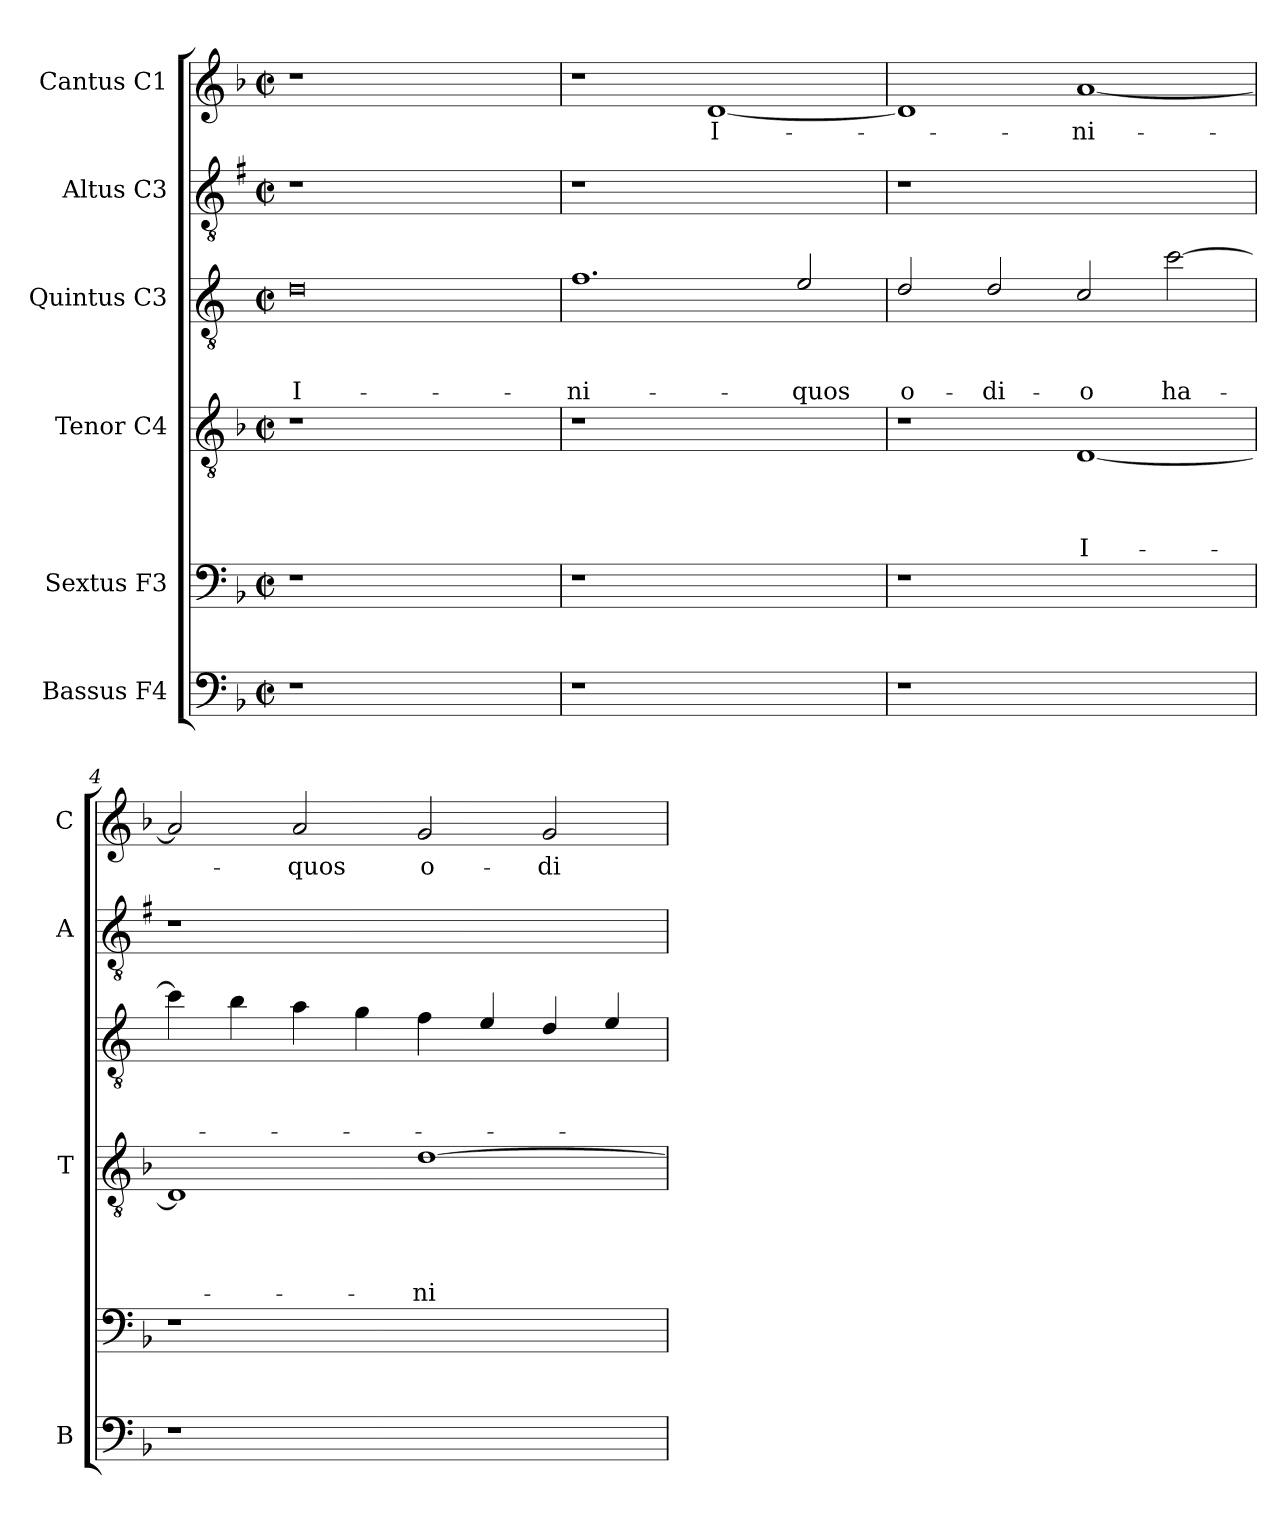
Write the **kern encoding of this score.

**kern	**kern	**kern	**text	**text	**text	**text	**kern	**text	**text	**text	**kern	**kern	**text
*part6	*part5	*part4	*part4	*part4	*part4	*part4	*part3	*part3	*part3	*part3	*part2	*part1	*part1
*staff6	*staff5	*staff4	*staff4	*staff4	*staff4	*staff4	*staff3	*staff3	*staff3	*staff3	*staff2	*staff1	*staff1
*I"Bassus F4	*I"Sextus F3	*I"Tenor C4	*	*	*	*	*I"Quintus C3	*	*	*	*I"Altus C3	*I"Cantus C1	*
*I'B	*	*I'T	*	*	*	*	*	*	*	*	*I'A	*I'C	*
*clefF4	*clefF4	*clefGv2	*	*	*	*	*clefGv2	*	*	*	*clefGv2	*clefG2	*
*	*	*	*	*	*	*	*ITrd4c7	*	*	*	*ITrd1c2	*	*
*k[b-]	*k[b-]	*k[b-]	*	*	*	*	*k[b-]	*	*	*	*k[b-]	*k[b-]	*
*F:	*F:	*F:	*	*	*	*	*F:	*	*	*	*F:	*F:	*
*M2/2	*M2/2	*M2/2	*	*	*	*	*M2/2	*	*	*	*M2/2	*M2/2	*
*met(c|)	*met(c|)	*met(c|)	*	*	*	*	*met(c|)	*	*	*	*met(c|)	*met(c|)	*
=1	=1	=1	=1	=1	=1	=1	=1	=1	=1	=1	=1	=1	=1
!	!	!	!	!	!	!	!	!	!	!LO:LY:b	!	!	!
1r	1r	1r	.	.	.	.	0G	.	.	I-	1r	1r	.
1ryy	1ryy	1ryy	.	.	.	.	.	.	.	.	1ryy	1ryy	.
=2	=2	=2	=2	=2	=2	=2	=2	=2	=2	=2	=2	=2	=2
!	!	!	!	!	!	!	!	!	!	!LO:LY:b	!	!	!
1r	1r	1r	.	.	.	.	1.B-	.	.	-ni-	1r	1r	.
!	!	!	!	!	!	!	!	!	!	!	!	!	!LO:LY:b
1ryy	1ryy	1ryy	.	.	.	.	.	.	.	.	1ryy	[1d	I-
!	!	!	!	!	!	!	!	!	!	!LO:LY:b	!	!	!
.	.	.	.	.	.	.	2A/	.	.	-quos	.	.	.
=3	=3	=3	=3	=3	=3	=3	=3	=3	=3	=3	=3	=3	=3
!	!	!	!	!	!	!	!	!	!	!LO:LY:b	!	!	!
1r	1r	1r	.	.	.	.	2G/	.	.	o-	1r	1d]	.
!	!	!	!	!	!	!	!	!	!	!LO:LY:b	!	!	!
.	.	.	.	.	.	.	2G/	.	.	-di-	.	.	.
!	!	!	!	!	!	!LO:LY:b	!	!	!	!LO:LY:b	!	!	!LO:LY:b
1ryy	1ryy	[1D	.	.	.	I-	2F/	.	.	-o	1ryy	[1a	-ni-
!	!	!	!	!	!	!	!	!	!	!LO:LY:b	!	!	!
.	.	.	.	.	.	.	[2f\	.	.	ha-	.	.	.
=4	=4	=4	=4	=4	=4	=4	=4	=4	=4	=4	=4	=4	=4
1r	1r	1D]	.	.	.	.	4f\]	.	.	.	1r	2a/]	.
.	.	.	.	.	.	.	4e\	.	.	.	.	.	.
!	!	!	!	!	!	!	!	!	!	!	!	!	!LO:LY:b
.	.	.	.	.	.	.	4d\	.	.	.	.	2a/	-quos
.	.	.	.	.	.	.	4c\	.	.	.	.	.	.
!	!	!	!	!	!	!LO:LY:b	!	!	!	!	!	!	!LO:LY:b
1ryy	1ryy	[1d	.	.	.	-ni-	4B-\	.	.	.	1ryy	2g/	o-
.	.	.	.	.	.	.	4A/	.	.	.	.	.	.
!	!	!	!	!	!	!	!	!	!	!	!	!	!LO:LY:b
.	.	.	.	.	.	.	4G/	.	.	.	.	2g/	-di-
.	.	.	.	.	.	.	4A/	.	.	.	.	.	.
=	=	=	=	=	=	=	=	=	=	=	=	=	=
*-	*-	*-	*-	*-	*-	*-	*-	*-	*-	*-	*-	*-	*-
